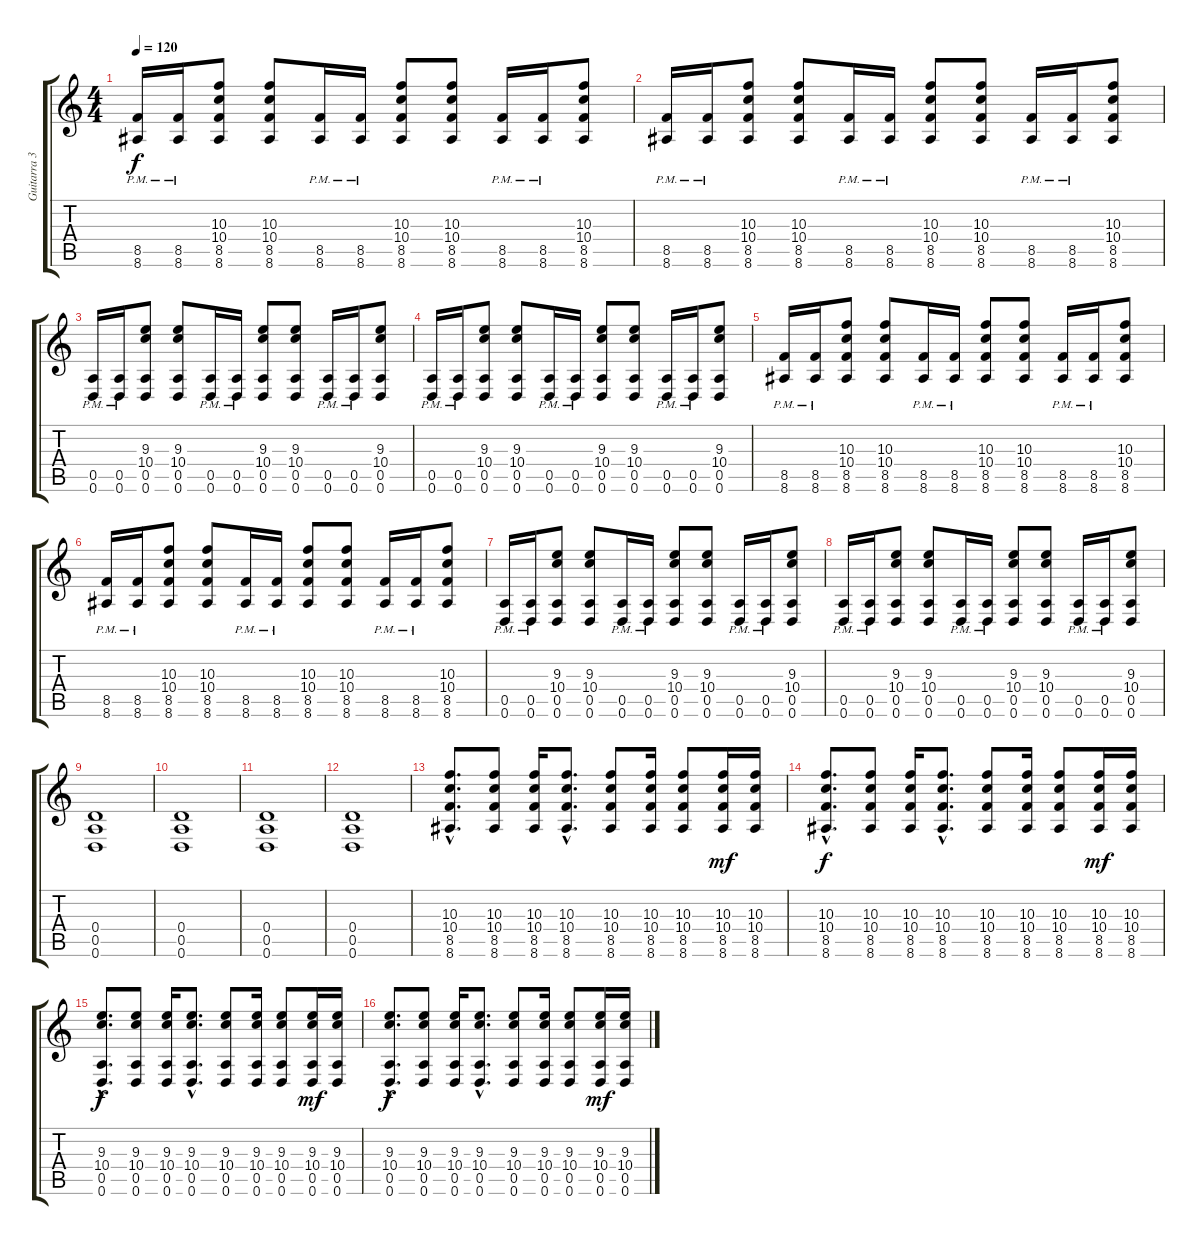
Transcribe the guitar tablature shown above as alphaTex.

\track ("Guitarra 3" "Guitarra 3") {instrument distortionguitar}
\staff {score tabs}
\tuning (E4 B3 G3 D3 A2 D2) {hide}
\ts (4 4)
\tempo 120
\clef g2
\ks c
(8.5{pm} 8.6{pm}).16{dy f} (8.5{pm} 8.6{pm}).16 (10.3 10.4 8.5 8.6).8 (10.3 10.4 8.5 8.6).8 (8.5{pm} 8.6{pm}).16 (8.5{pm} 8.6{pm}).16 (10.3 10.4 8.5 8.6).8 (10.3 10.4 8.5 8.6).8 (8.5{pm} 8.6{pm}).16 (8.5{pm} 8.6{pm}).16 (10.3 10.4 8.5 8.6).8 |
(8.5{pm} 8.6{pm}).16 (8.5{pm} 8.6{pm}).16 (10.3 10.4 8.5 8.6).8 (10.3 10.4 8.5 8.6).8 (8.5{pm} 8.6{pm}).16 (8.5{pm} 8.6{pm}).16 (10.3 10.4 8.5 8.6).8 (10.3 10.4 8.5 8.6).8 (8.5{pm} 8.6{pm}).16 (8.5{pm} 8.6{pm}).16 (10.3 10.4 8.5 8.6).8 |
(0.5{pm} 0.6{pm}).16 (0.5{pm} 0.6{pm}).16 (9.3 10.4 0.5 0.6).8 (9.3 10.4 0.5 0.6).8 (0.5{pm} 0.6{pm}).16 (0.5{pm} 0.6{pm}).16 (9.3 10.4 0.5 0.6).8 (9.3 10.4 0.5 0.6).8 (0.5{pm} 0.6{pm}).16 (0.5{pm} 0.6{pm}).16 (9.3 10.4 0.5 0.6).8 |
(0.5{pm} 0.6{pm}).16 (0.5{pm} 0.6{pm}).16 (9.3 10.4 0.5 0.6).8 (9.3 10.4 0.5 0.6).8 (0.5{pm} 0.6{pm}).16 (0.5{pm} 0.6{pm}).16 (9.3 10.4 0.5 0.6).8 (9.3 10.4 0.5 0.6).8 (0.5{pm} 0.6{pm}).16 (0.5{pm} 0.6{pm}).16 (9.3 10.4 0.5 0.6).8 |
(8.5{pm} 8.6{pm}).16 (8.5{pm} 8.6{pm}).16 (10.3 10.4 8.5 8.6).8 (10.3 10.4 8.5 8.6).8 (8.5{pm} 8.6{pm}).16 (8.5{pm} 8.6{pm}).16 (10.3 10.4 8.5 8.6).8 (10.3 10.4 8.5 8.6).8 (8.5{pm} 8.6{pm}).16 (8.5{pm} 8.6{pm}).16 (10.3 10.4 8.5 8.6).8 |
(8.5{pm} 8.6{pm}).16 (8.5{pm} 8.6{pm}).16 (10.3 10.4 8.5 8.6).8 (10.3 10.4 8.5 8.6).8 (8.5{pm} 8.6{pm}).16 (8.5{pm} 8.6{pm}).16 (10.3 10.4 8.5 8.6).8 (10.3 10.4 8.5 8.6).8 (8.5{pm} 8.6{pm}).16 (8.5{pm} 8.6{pm}).16 (10.3 10.4 8.5 8.6).8 |
(0.5{pm} 0.6{pm}).16 (0.5{pm} 0.6{pm}).16 (9.3 10.4 0.5 0.6).8 (9.3 10.4 0.5 0.6).8 (0.5{pm} 0.6{pm}).16 (0.5{pm} 0.6{pm}).16 (9.3 10.4 0.5 0.6).8 (9.3 10.4 0.5 0.6).8 (0.5{pm} 0.6{pm}).16 (0.5{pm} 0.6{pm}).16 (9.3 10.4 0.5 0.6).8 |
(0.5{pm} 0.6{pm}).16 (0.5{pm} 0.6{pm}).16 (9.3 10.4 0.5 0.6).8 (9.3 10.4 0.5 0.6).8 (0.5{pm} 0.6{pm}).16 (0.5{pm} 0.6{pm}).16 (9.3 10.4 0.5 0.6).8 (9.3 10.4 0.5 0.6).8 (0.5{pm} 0.6{pm}).16 (0.5{pm} 0.6{pm}).16 (9.3 10.4 0.5 0.6).8 |
(0.4 0.5 0.6).1 |
(0.4 0.5 0.6).1 |
(0.4 0.5 0.6).1 |
(0.4 0.5 0.6).1 |
(10.3{hac} 10.4{hac} 8.5{hac} 8.6{hac}).8{d instrument electricguitarjazz} (10.3 10.4 8.5 8.6).8 (10.3 10.4 8.5 8.6).16 (10.3{hac} 10.4{hac} 8.5{hac} 8.6{hac}).8{d} (10.3 10.4 8.5 8.6).8 (10.3 10.4 8.5 8.6).16 (10.3 10.4 8.5 8.6).8 (10.3 10.4 8.5 8.6).16{dy mf} (10.3 10.4 8.5 8.6).16 |
(10.3{hac} 10.4{hac} 8.5{hac} 8.6{hac}).8{d dy f instrument electricguitarjazz} (10.3 10.4 8.5 8.6).8 (10.3 10.4 8.5 8.6).16 (10.3{hac} 10.4{hac} 8.5{hac} 8.6{hac}).8{d} (10.3 10.4 8.5 8.6).8 (10.3 10.4 8.5 8.6).16 (10.3 10.4 8.5 8.6).8 (10.3 10.4 8.5 8.6).16{dy mf} (10.3 10.4 8.5 8.6).16 |
(9.3{hac} 10.4{hac} 0.5{hac} 0.6{hac}).8{d dy f instrument electricguitarjazz} (9.3 10.4 0.5 0.6).8 (9.3 10.4 0.5 0.6).16 (9.3{hac} 10.4{hac} 0.5{hac} 0.6{hac}).8{d} (9.3 10.4 0.5 0.6).8 (9.3 10.4 0.5 0.6).16 (9.3 10.4 0.5 0.6).8 (9.3 10.4 0.5 0.6).16{dy mf} (9.3 10.4 0.5 0.6).16 |
(9.3{hac} 10.4{hac} 0.5{hac} 0.6{hac}).8{d dy f instrument electricguitarjazz} (9.3 10.4 0.5 0.6).8 (9.3 10.4 0.5 0.6).16 (9.3{hac} 10.4{hac} 0.5{hac} 0.6{hac}).8{d} (9.3 10.4 0.5 0.6).8 (9.3 10.4 0.5 0.6).16 (9.3 10.4 0.5 0.6).8 (9.3 10.4 0.5 0.6).16{dy mf} (9.3 10.4 0.5 0.6).16
